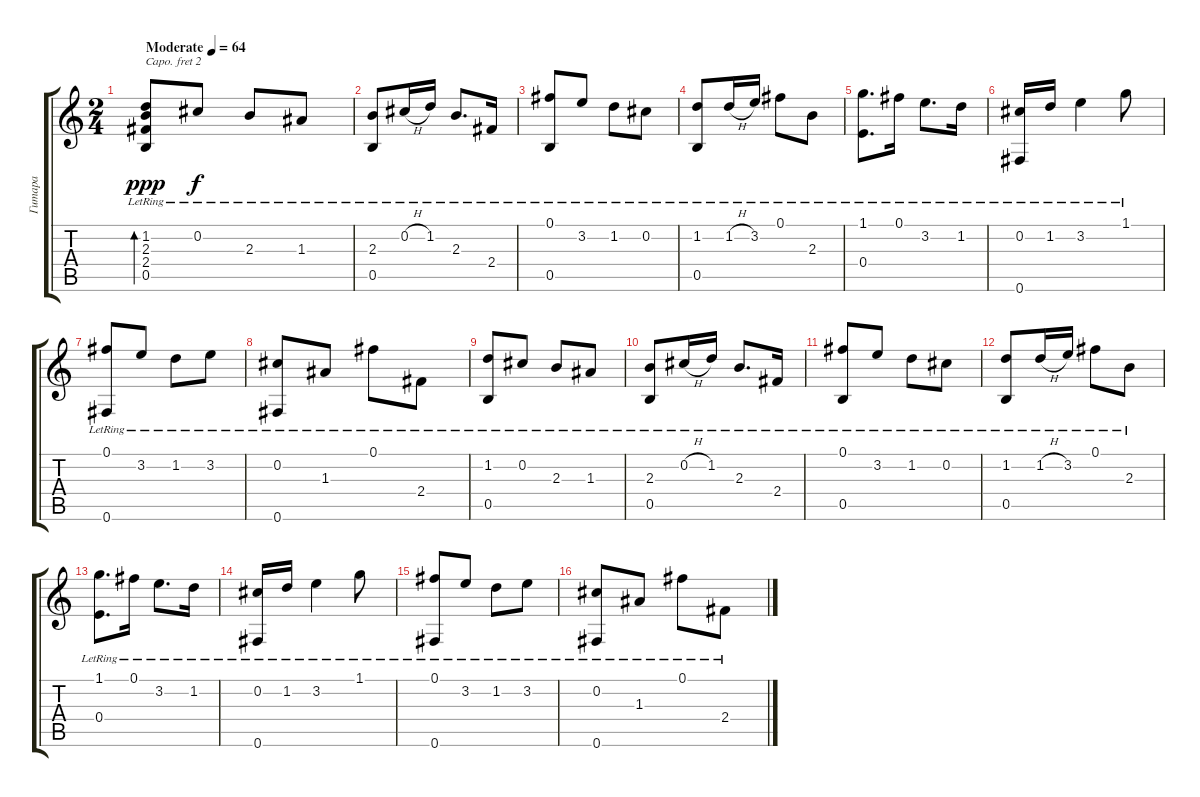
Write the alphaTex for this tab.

\track ("Гитара" "Гитара") {instrument acousticguitarsteel}
\staff {score tabs}
\capo 2
\tuning (E4 B3 G3 D3 A2 E2) {hide}
\ts (2 4)
\tempo (64 "Moderate")
\clef g2
\ks c
(1.2{lr} 2.3{lr} 2.4{lr} 0.5{lr}).8{bd 480 dy ppp instrument acousticguitarsteel} 0.2{lr}.8{dy f} 2.3{lr}.8 1.3{lr}.8 |
(2.3{lr} 0.5{lr}).8 0.2{h lr}.16 1.2{lr}.16 2.3{lr}.8{d} 2.4{lr}.16 |
(0.1{lr} 0.5{lr}).8 3.2{lr}.8 1.2{lr}.8 0.2{lr}.8 |
(1.2{lr} 0.5{lr}).8 1.2{h lr}.16 3.2{lr}.16 0.1{lr}.8 2.3{lr}.8 |
(1.1{lr} 0.4{lr}).8{d} 0.1{lr}.16 3.2{lr}.8{d} 1.2{lr}.16 |
(0.2{lr} 0.6{lr}).16 1.2{lr}.16 3.2{lr}.4 1.1{lr}.8 |
(0.1{lr} 0.6{lr}).8 3.2{lr}.8 1.2{lr}.8 3.2{lr}.8 |
(0.2{lr} 0.6{lr}).8 1.3{lr}.8 0.1{lr}.8 2.4{lr}.8 |
(1.2{lr} 0.5{lr}).8 0.2{lr}.8 2.3{lr}.8 1.3{lr}.8 |
(2.3{lr} 0.5{lr}).8 0.2{h lr}.16 1.2{lr}.16 2.3{lr}.8{d} 2.4{lr}.16 |
(0.1{lr} 0.5{lr}).8 3.2{lr}.8 1.2{lr}.8 0.2{lr}.8 |
(1.2{lr} 0.5{lr}).8 1.2{h lr}.16 3.2{lr}.16 0.1{lr}.8 2.3{lr}.8 |
(1.1{lr} 0.4{lr}).8{d} 0.1{lr}.16 3.2{lr}.8{d} 1.2{lr}.16 |
(0.2{lr} 0.6{lr}).16 1.2{lr}.16 3.2{lr}.4 1.1{lr}.8 |
(0.1{lr} 0.6{lr}).8 3.2{lr}.8 1.2{lr}.8 3.2{lr}.8 |
(0.2{lr} 0.6{lr}).8 1.3{lr}.8 0.1{lr}.8 2.4{lr}.8
